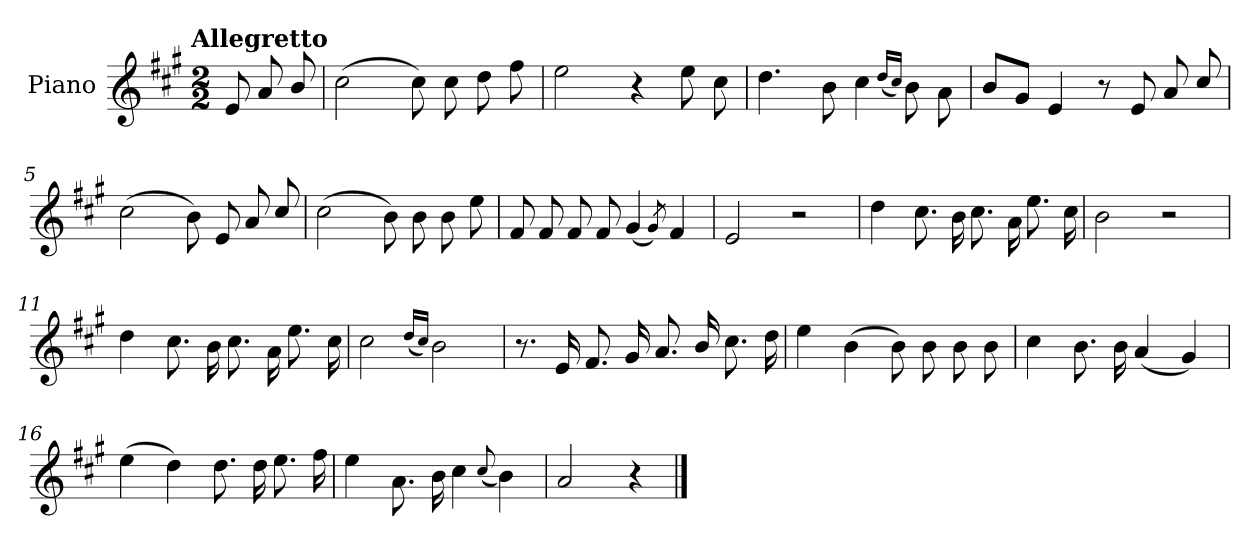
**kern
*part1
*staff1
*I"Piano
*I'Pno.
*clefG2
*k[f#c#g#]
!!LO:TX:omd:t=Allegretto
*M2/2
*MM116
=
8e/
8a/
8b/
=1
(>2cc#\
8cc#\)
8cc#\
8dd\
8ff#\
=2
2ee\
4r
8ee\
8cc#\
=3
4.dd\
8b\
4cc#\
(<16qqdd/LL
16qqcc#/JJ)
8b\
8a\
!!LO:LB:g=z
=4
8b/L
8g#/J
4e/
8r
8e/
8a/
8cc#/
=5
(>2cc#\
8b\)
8e/
8a/
8cc#/
=6
(>2cc#\
8b\)
8b\
8b\
8ee\
=7
8f#/
8f#/
8f#/
8f#/
(<4g#/
8qg#/)
4f#/
=8
2e/
2r
!!LO:LB:g=z
=9
4dd\
8.cc#\
16b\
8.cc#\
16a\
8.ee\
16cc#\
=10
2b\
2r
=11
4dd\
8.cc#\
16b\
8.cc#\
16a\
8.ee\
16cc#\
=12
2cc#\
(<16qqdd/LL
16qqcc#/JJ)
2b\
=13
8.r
16e/
8.f#/
16g#/
8.a/
16b/
8.cc#\
16dd\
!!LO:LB:g=z
=14
4ee\
(>4b\
8b\)
8b\
8b\
8b\
=15
4cc#\
8.b\
16b\
(<4a/
4g#/)
=16
(>4ee\
4dd\)
8.dd\
16dd\
8.ee\
16ff#\
=17
4ee\
8.a\
16b\
4cc#\
(<8qqcc#/
4b\)
=18
2a/
4r
==
*-
